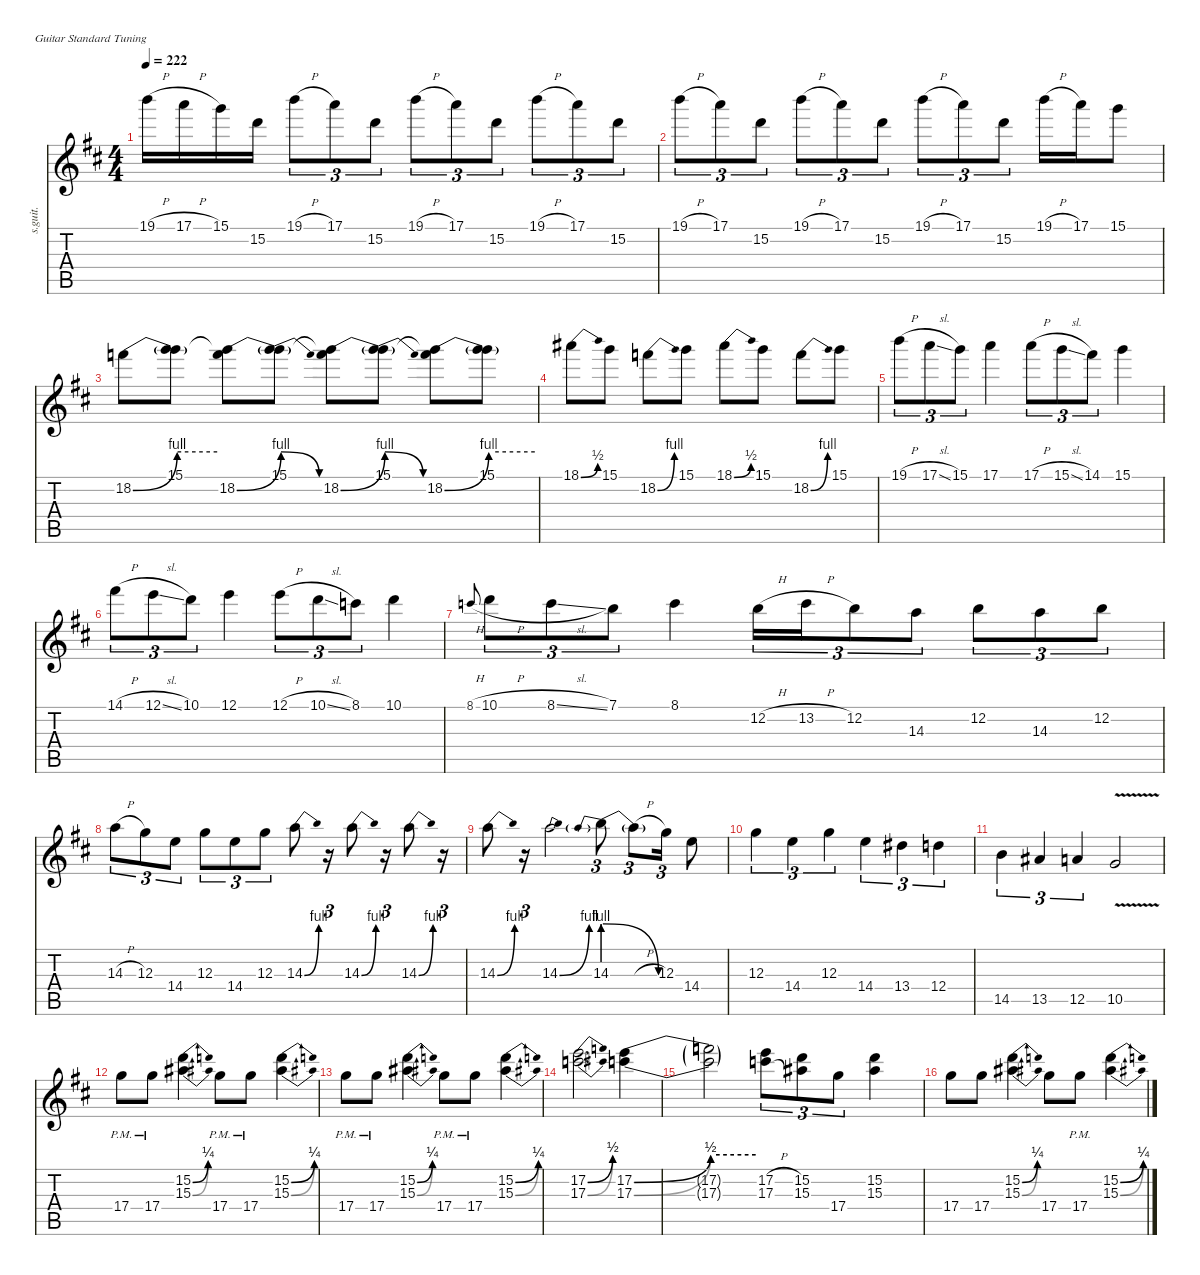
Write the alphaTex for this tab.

\defaultSystemsLayout 4
\hideDynamics
\bracketExtendMode nobrackets
\otherSystemsTrackNameOrientation horizontal
\track ("Guitar 2" "s.guit.") {defaultSystemsLayout 32 instrument electricguitarclean}
\staff {score tabs}
\tuning (E4 B3 G3 D3 A2 E2)
\ts (4 4)
\tempo 222
\clef g2
\ks bminor
19.1{h acc forcenatural}.16{dy fff beam Down} 17.1{h acc forcenatural}.16{beam Down} 15.1{acc forcenatural}.16{beam Down} 15.2{acc forcenatural}.16{beam Down} 19.1{h acc forcenatural}.8{tu (3 2) beam Down} 17.1{acc forcenatural}.8{tu (3 2) beam Down} 15.2{acc forcenatural}.8{tu (3 2) beam Down} 19.1{h acc forcenatural}.8{tu (3 2) beam Down} 17.1{acc forcenatural}.8{tu (3 2) beam Down} 15.2{acc forcenatural}.8{tu (3 2) beam Down} 19.1{h acc forcenatural}.8{tu (3 2) beam Down} 17.1{acc forcenatural}.8{tu (3 2) beam Down} 15.2{acc forcenatural}.8{tu (3 2) beam Down} |
19.1{h acc forcenatural}.8{tu (3 2) beam Down} 17.1{acc forcenatural}.8{tu (3 2) beam Down} 15.2{acc forcenatural}.8{tu (3 2) beam Down} 19.1{h acc forcenatural}.8{tu (3 2) beam Down} 17.1{acc forcenatural}.8{tu (3 2) beam Down} 15.2{acc forcenatural}.8{tu (3 2) beam Down} 19.1{h acc forcenatural}.8{tu (3 2) beam Down} 17.1{acc forcenatural}.8{tu (3 2) beam Down} 15.2{acc forcenatural}.8{tu (3 2) beam Down} 19.1{h acc forcenatural}.16{beam Down} 17.1{acc forcenatural}.16{beam Down} 15.1{acc forcenatural}.8{beam Down} |
18.2{be (bend 0 0 60 4) acc forcenatural}.8{beam Down} (15.1{acc forcenatural} 18.2{be (hold 0 4 60 4) t}).8{beam Down} (15.1{t acc forcenatural} 18.2{be (bend 0 0 60 4) acc forcenatural}).8{beam Down} (15.1{acc forcenatural} 18.2{be (release 0 4 60 0) t}).8{beam Down} (15.1{t acc forcenatural} 18.2{be (bend 0 0 60 4) acc forcenatural}).8{beam Down} (15.1{acc forcenatural} 18.2{be (release 0 4 60 0) t}).8{beam Down} (15.1{t acc forcenatural} 18.2{be (bend 0 0 60 4) acc forcenatural}).8{beam Down} (15.1{acc forcenatural} 18.2{be (hold 0 4 60 4) t}).8{beam Down} |
18.1{be (bend 0 0 30 2) acc #}.8{beam Down} 15.1{acc forcenatural}.8{beam Down} 18.2{be (bend 0 0 30 4) acc forcenatural}.8{beam Down} 15.1{acc forcenatural}.8{beam Down} 18.1{be (bend 0 0 30 2) acc #}.8{beam Down} 15.1{acc forcenatural}.8{beam Down} 18.2{be (bend 0 0 30 4) acc forcenatural}.8{beam Down} 15.1{acc forcenatural}.8{beam Down} |
19.1{h acc forcenatural}.8{tu (3 2) beam Down} 17.1{sl acc forcenatural}.8{tu (3 2) beam Down} 15.1{acc forcenatural}.8{tu (3 2) beam Down} 17.1{acc forcenatural}.4{beam Down} 17.1{h acc forcenatural}.8{tu (3 2) beam Down} 15.1{sl acc forcenatural}.8{tu (3 2) beam Down} 14.1{acc #}.8{tu (3 2) beam Down} 15.1{acc forcenatural}.4{beam Down} |
14.1{h acc #}.8{tu (3 2) beam Down} 12.1{sl acc forcenatural}.8{tu (3 2) beam Down} 10.1{acc forcenatural}.8{tu (3 2) beam Down} 12.1{acc forcenatural}.4{beam Down} 12.1{h acc forcenatural}.8{tu (3 2) beam Down} 10.1{sl acc forcenatural}.8{tu (3 2) beam Down} 8.1{acc forcenatural}.8{tu (3 2) beam Down} 10.1{acc forcenatural}.4{beam Down} |
8.1{h acc forcenatural}.8{gr onbeat dy ff beam Up} 10.1{h acc forcenatural}.8{tu (3 2) dy fff beam Down} 8.1{sl acc forcenatural}.8{tu (3 2) beam Down} 7.1{acc forcenatural}.8{tu (3 2) beam Down} 8.1{acc forcenatural}.4{beam Down} 12.2{h acc forcenatural}.16{tu (3 2) beam Down} 13.2{h acc forcenatural}.16{tu (3 2) beam Down} 12.2{acc forcenatural}.8{tu (3 2) beam Down} 14.3{acc forcenatural}.8{tu (3 2) beam Down} 12.2{acc forcenatural}.8{tu (3 2) beam Down} 14.3{acc forcenatural}.8{tu (3 2) beam Down} 12.2{acc forcenatural}.8{tu (3 2) beam Down} |
14.3{h acc forcenatural}.8{tu (3 2) beam Down} 12.3{acc forcenatural}.8{tu (3 2) beam Down} 14.4{acc forcenatural}.8{tu (3 2) beam Down} 12.3{acc forcenatural}.8{tu (3 2) beam Down} 14.4{acc forcenatural}.8{tu (3 2) beam Down} 12.3{acc forcenatural}.8{tu (3 2) beam Down} 14.3{be (bend 0 0 15 4) acc forcenatural}.8{beam Down} r.16{tu (3 2) beam Down} 14.3{be (bend 0 0 15 4) acc forcenatural}.8{beam Down} r.16{tu (3 2) beam Down} 14.3{be (bend 0 0 15 4) acc forcenatural}.8{beam Down} r.16{tu (3 2) beam Down} |
14.3{be (bend 0 0 15 4) acc forcenatural}.8{beam Down} r.16{tu (3 2) beam Down} 14.3{be (bend 0 0 15 4) acc forcenatural}.2{beam Down} 14.3{be (prebendrelease 0 4 60 0)}.8{tu (3 2) beam Down} 14.3{h t acc forcenatural}.8{tu (3 2) dy f beam Down} 12.3{acc forcenatural}.16{tu (3 2) dy fff beam Down} 14.4{acc forcenatural}.8{beam Down} |
12.3{acc forcenatural}.4{tu (3 2) beam Down} 14.4{acc forcenatural}.4{tu (3 2) beam Down} 12.3{acc forcenatural}.4{tu (3 2) beam Down} 14.4{acc forcenatural}.4{tu (3 2) beam Down} 13.4{acc #}.4{tu (3 2) beam Down} 12.4{acc forcenatural}.4{tu (3 2) beam Down} |
14.5{acc forcenatural}.4{tu (3 2) beam Down} 13.5{acc #}.4{tu (3 2) beam Up} 12.5{acc forcenatural}.4{tu (3 2) beam Up} 10.5{v acc forcenatural}.2{beam Up} |
17.4{pm acc forcenatural}.8{beam Down} 17.4{pm acc forcenatural}.8{beam Down} (15.2{be (bend 0 0 60 1) acc forcenatural} 15.3{be (bend 0 0 60 1) acc #}).4{beam Down} 17.4{pm acc forcenatural}.8{beam Down} 17.4{pm acc forcenatural}.8{beam Down} (15.2{be (bend 0 0 60 1) acc forcenatural} 15.3{be (bend 0 0 60 1) acc #}).4{beam Down} |
17.4{pm acc forcenatural}.8{beam Down} 17.4{pm acc forcenatural}.8{beam Down} (15.2{be (bend 0 0 60 1) acc forcenatural} 15.3{be (bend 0 0 60 1) acc #}).4{beam Down} 17.4{pm acc forcenatural}.8{beam Down} 17.4{pm acc forcenatural}.8{beam Down} (15.2{be (bend 0 0 60 1) acc forcenatural} 15.3{be (bend 0 0 60 1) acc #}).4{beam Down} |
(17.2{be (bend 0 0 30 2) acc forcenatural} 17.3{be (bend 0 0 30 2) acc forcenatural}).2{d beam Down} (17.2{be (bend 0 0 60 2) acc forcenatural} 17.3{be (bend 0 0 60 2) acc forcenatural}).4{beam Down} |
(17.2{be (hold 0 2 60 2) t} 17.3{be (hold 0 2 60 2) t}).2{beam Down} (17.2{h acc forcenatural} 17.3{h acc forcenatural}).8{tu (3 2) beam Down} (15.2{acc forcenatural} 15.3{acc #}).8{tu (3 2) beam Down} 17.4{acc forcenatural}.8{tu (3 2) beam Down} (15.2{acc forcenatural} 15.3{acc #}).4{beam Down} |
17.4{acc forcenatural}.8{beam Down} 17.4{acc forcenatural}.8{beam Down} (15.2{be (bend 0 0 60 1) acc forcenatural} 15.3{be (bend 0 0 60 1) acc #}).4{beam Down} 17.4{acc forcenatural}.8{beam Down} 17.4{pm acc forcenatural}.8{beam Down} (15.2{be (bend 0 0 60 1) acc forcenatural} 15.3{be (bend 0 0 60 1) acc #}).4{beam Down}
